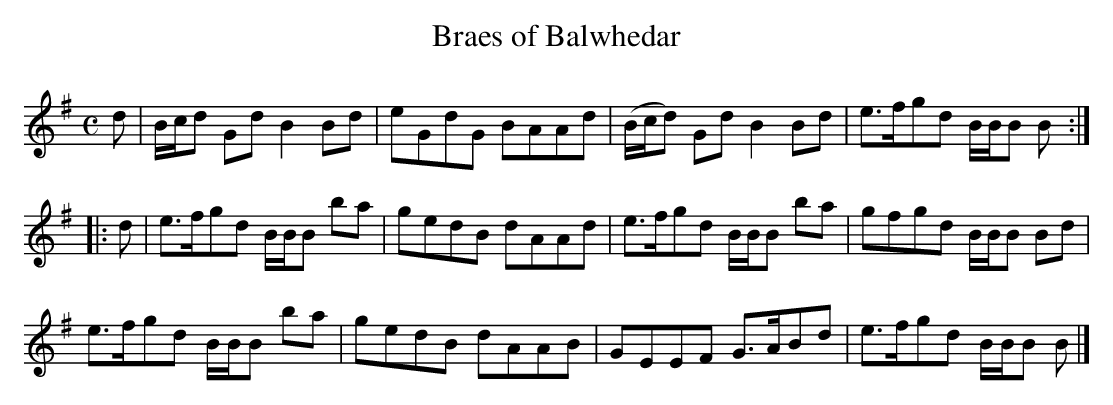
X:1
T:Braes of Balwhedar
M:C
K:G
d|\
B/c/d Gd B2Bd| eGdG BAAd| \
(B/c/d) Gd B2Bd| e>fgd B/B/B B:|
|:d|\
e>fgd B/B/B ba| gedB dAAd|\
e>fgd B/B/B ba| gfgd B/B/B Bd|
e>fgd B/B/B ba| gedB dAAB| \
GEEF G>ABd| e>fgd B/B/B B|]
